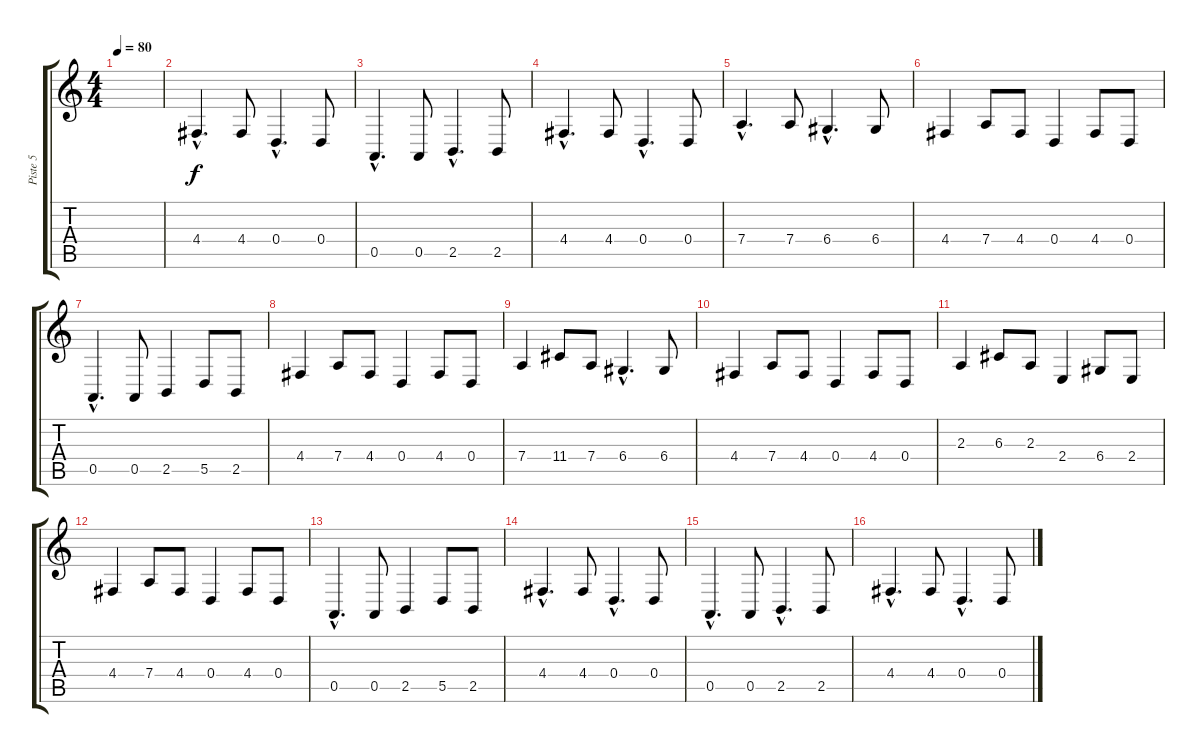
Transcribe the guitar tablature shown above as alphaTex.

\track ("Piste 5" "Piste 5") {instrument kalimba}
\staff {score tabs}
\tuning (E4 B3 G3 D3 A2 E2) {hide}
\ts (4 4)
\tempo 80
\clef g2
\ks c
|
4.4{hac}.4{d} 4.4.8 0.4{hac}.4{d} 0.4.8 |
0.5{hac}.4{d} 0.5.8 2.5{hac}.4{d} 2.5.8 |
4.4{hac}.4{d} 4.4.8 0.4{hac}.4{d} 0.4.8 |
7.4{hac}.4{d} 7.4.8 6.4{hac}.4{d} 6.4.8 |
4.4.4{volume 9} 7.4.8 4.4.8 0.4.4 4.4.8 0.4.8 |
0.5{hac}.4{d} 0.5.8 2.5.4 5.5.8 2.5.8 |
4.4.4 7.4.8 4.4.8 0.4.4 4.4.8 0.4.8 |
7.4.4 11.4.8 7.4.8 6.4{hac}.4{d} 6.4.8 |
4.4.4 7.4.8 4.4.8 0.4.4 4.4.8 0.4.8 |
2.3.4 6.3.8 2.3.8 2.4.4 6.4.8 2.4.8 |
4.4.4 7.4.8 4.4.8 0.4.4 4.4.8 0.4.8 |
0.5{hac}.4{d} 0.5.8 2.5.4 5.5.8 2.5.8 |
4.4{hac}.4{d volume 13} 4.4.8 0.4{hac}.4{d} 0.4.8 |
0.5{hac}.4{d} 0.5.8 2.5{hac}.4{d} 2.5.8 |
4.4{hac}.4{d} 4.4.8 0.4{hac}.4{d} 0.4.8
